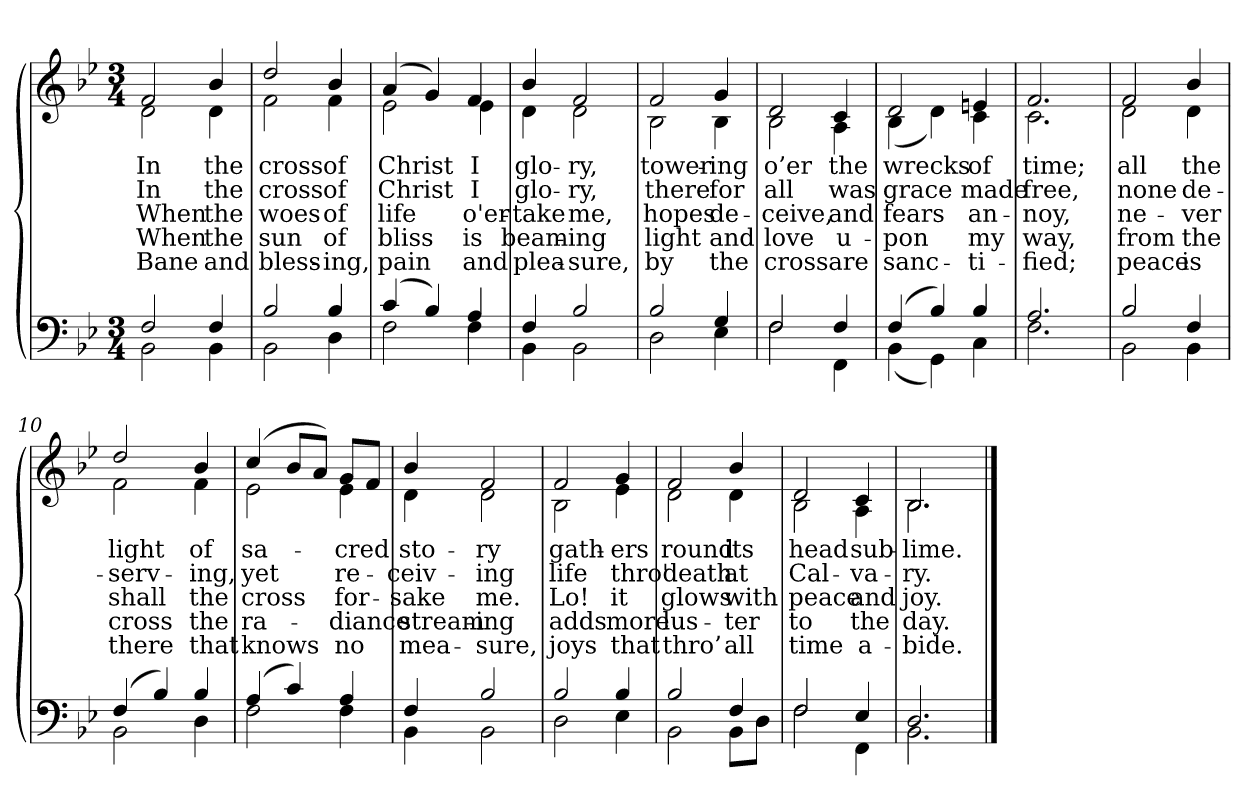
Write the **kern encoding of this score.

**kern	**kern	**text	**text	**text	**text	**text
*part2	*part1	*part1	*part1	*part1	*part1	*part1
*staff2	*staff1	*staff1	*staff1	*staff1	*staff1	*staff1
*clefF4	*clefG2	*	*	*	*	*
*k[b-e-]	*k[b-e-]	*	*	*	*	*
*M3/4	*M3/4	*	*	*	*	*
=1	=1	=1	=1	=1	=1	=1
*^	*	*	*	*	*	*
!	!	!LO:TX:b:i:t=Verse	!	!	!	!	!
!	!	!	!LO:LY:b	!LO:LY:b	!LO:LY:b	!LO:LY:b	!LO:LY:b
*	*	*^	*	*	*	*	*
2F/	2BB-\	2f/	2d\	In	In	When	When	Bane
!	!	!	!	!LO:LY:b	!LO:LY:b	!LO:LY:b	!LO:LY:b	!LO:LY:b
4F/	4BB-\	4b-/	4d\	the	the	the	the	and
=2	=2	=2	=2	=2	=2	=2	=2	=2
!	!	!	!	!LO:LY:b	!LO:LY:b	!LO:LY:b	!LO:LY:b	!LO:LY:b
2B-/	2BB-\	2dd/	2f\	cross	cross	woes	sun	bless-
!	!	!	!	!LO:LY:b	!LO:LY:b	!LO:LY:b	!LO:LY:b	!LO:LY:b
4B-/	4D\	4b-/	4f\	of	of	of	of	-ing,
=3	=3	=3	=3	=3	=3	=3	=3	=3
!	!	!	!	!LO:LY:b	!LO:LY:b	!LO:LY:b	!LO:LY:b	!LO:LY:b
(>4c/	2F\	(>4a/	2e-\	Christ	Christ	life	bliss	pain
4B-/)	.	4g/)	.	.	.	.	.	.
!	!	!	!	!LO:LY:b	!LO:LY:b	!LO:LY:b	!LO:LY:b	!LO:LY:b
4A/	4F\	4f/	4e-\	I	I	o'er-	is	and
=4	=4	=4	=4	=4	=4	=4	=4	=4
!	!	!	!	!LO:LY:b	!LO:LY:b	!LO:LY:b	!LO:LY:b	!LO:LY:b
4F/	4BB-\	4b-/	4d\	glo-	glo-	-take	beam-	plea-
!	!	!	!	!LO:LY:b	!LO:LY:b	!LO:LY:b	!LO:LY:b	!LO:LY:b
2B-/	2BB-\	2f/	2d\	-ry,	-ry,	me,	-ing	-sure,
!!LO:LB:g=z	!!
=5	=5	=5	=5	=5	=5	=5	=5	=5
!	!	!	!	!LO:LY:b	!LO:LY:b	!LO:LY:b	!LO:LY:b	!LO:LY:b
2B-/	2D\	2f/	2B-\	tower-	there	hopes	light	by
!	!	!	!	!LO:LY:b	!LO:LY:b	!LO:LY:b	!LO:LY:b	!LO:LY:b
4G/	4E-\	4g/	4B-\	-ing	for	de-	and	the
=6	=6	=6	=6	=6	=6	=6	=6	=6
!	!	!	!	!LO:LY:b	!LO:LY:b	!LO:LY:b	!LO:LY:b	!LO:LY:b
2F/	2F\	2d/	2B-\	o’er	all	-ceive,	love	cross
!	!	!	!	!LO:LY:b	!LO:LY:b	!LO:LY:b	!LO:LY:b	!LO:LY:b
4F/	4FF\	4c/	4A\	the	was	and	u-	are
=7	=7	=7	=7	=7	=7	=7	=7	=7
!	!	!	!	!LO:LY:b	!LO:LY:b	!LO:LY:b	!LO:LY:b	!LO:LY:b
(>4F/	(<4BB-\	2d/	(<4B-\	wrecks	grace	fears	-pon	sanc-
4B-/)	4GG\)	.	4d\)	.	.	.	.	.
!	!	!	!	!LO:LY:b	!LO:LY:b	!LO:LY:b	!LO:LY:b	!LO:LY:b
4B-/	4C\	4en/	4c\	of	made	an-	my	-ti-
=8	=8	=8	=8	=8	=8	=8	=8	=8
!	!	!	!	!LO:LY:b	!LO:LY:b	!LO:LY:b	!LO:LY:b	!LO:LY:b
2.A/	2.F\	2.f/	2.c\	time;	free,	-noy,	way,	-fied;
!!LO:LB:g=z	!!
=9	=9	=9	=9	=9	=9	=9	=9	=9
!	!	!	!	!LO:LY:b	!LO:LY:b	!LO:LY:b	!LO:LY:b	!LO:LY:b
2B-/	2BB-\	2f/	2d\	all	none	ne-	from	peace
!	!	!	!	!LO:LY:b	!LO:LY:b	!LO:LY:b	!LO:LY:b	!LO:LY:b
4F/	4BB-\	4b-/	4d\	the	de-	-ver	the	is
=10	=10	=10	=10	=10	=10	=10	=10	=10
!	!	!	!	!LO:LY:b	!LO:LY:b	!LO:LY:b	!LO:LY:b	!LO:LY:b
(>4F/	2BB-\	2dd/	2f\	light	-serv-	shall	cross	there
4B-/)	.	.	.	.	.	.	.	.
!	!	!	!	!LO:LY:b	!LO:LY:b	!LO:LY:b	!LO:LY:b	!LO:LY:b
4B-/	4D\	4b-/	4f\	of	-ing,	the	the	that
=11	=11	=11	=11	=11	=11	=11	=11	=11
!	!	!	!	!LO:LY:b	!LO:LY:b	!LO:LY:b	!LO:LY:b	!LO:LY:b
(>4A/	2F\	(>4cc/	2e-\	sa-	yet	cross	ra-	knows
4c/)	.	8b-/L	.	.	.	.	.	.
.	.	8a/J)	.	.	.	.	.	.
!	!	!	!	!LO:LY:b	!LO:LY:b	!LO:LY:b	!LO:LY:b	!LO:LY:b
4A/	4F\	8g/L	4e-\	-cred	re-	for-	-diance	no
.	.	8f/J	.	.	.	.	.	.
=12	=12	=12	=12	=12	=12	=12	=12	=12
!	!	!	!	!LO:LY:b	!LO:LY:b	!LO:LY:b	!LO:LY:b	!LO:LY:b
4F/	4BB-\	4b-/	4d\	sto-	-ceiv-	-sake	stream-	mea-
!	!	!	!	!LO:LY:b	!LO:LY:b	!LO:LY:b	!LO:LY:b	!LO:LY:b
2B-/	2BB-\	2f/	2d\	-ry	-ing	me.	-ing	-sure,
!!LO:LB:g=z	!!
=13	=13	=13	=13	=13	=13	=13	=13	=13
!	!	!	!	!LO:LY:b	!LO:LY:b	!LO:LY:b	!LO:LY:b	!LO:LY:b
2B-/	2D\	2f/	2B-\	gath-	life	Lo!	adds	joys
!	!	!	!	!LO:LY:b	!LO:LY:b	!LO:LY:b	!LO:LY:b	!LO:LY:b
4B-/	4E-\	4g/	4e-\	-ers	thro'	it	more	that
=14	=14	=14	=14	=14	=14	=14	=14	=14
!	!	!	!	!LO:LY:b	!LO:LY:b	!LO:LY:b	!LO:LY:b	!LO:LY:b
2B-/	2BB-\	2f/	2d\	round	death	glows	lus-	thro’
!	!	!	!	!LO:LY:b	!LO:LY:b	!LO:LY:b	!LO:LY:b	!LO:LY:b
4F/	8BB-\L	4b-/	4d\	its	at	with	-ter	all
.	8D\J	.	.	.	.	.	.	.
=15	=15	=15	=15	=15	=15	=15	=15	=15
!	!	!	!	!LO:LY:b	!LO:LY:b	!LO:LY:b	!LO:LY:b	!LO:LY:b
2F/	2F\	2d/	2B-\	head	Cal-	peace	to	time
!	!	!	!	!LO:LY:b	!LO:LY:b	!LO:LY:b	!LO:LY:b	!LO:LY:b
4E-/	4FF\	4c/	4A\	sub-	-va-	and	the	a-
=16	=16	=16	=16	=16	=16	=16	=16	=16
!	!	!	!	!LO:LY:b	!LO:LY:b	!LO:LY:b	!LO:LY:b	!LO:LY:b
2.D/	2.BB-\	2.B-/	2.B-\	-lime.	-ry.	joy.	day.	-bide.
*v	*v	*	*	*	*	*	*	*
*	*v	*v	*	*	*	*	*
==	==	==	==	==	==	==
*-	*-	*-	*-	*-	*-	*-
